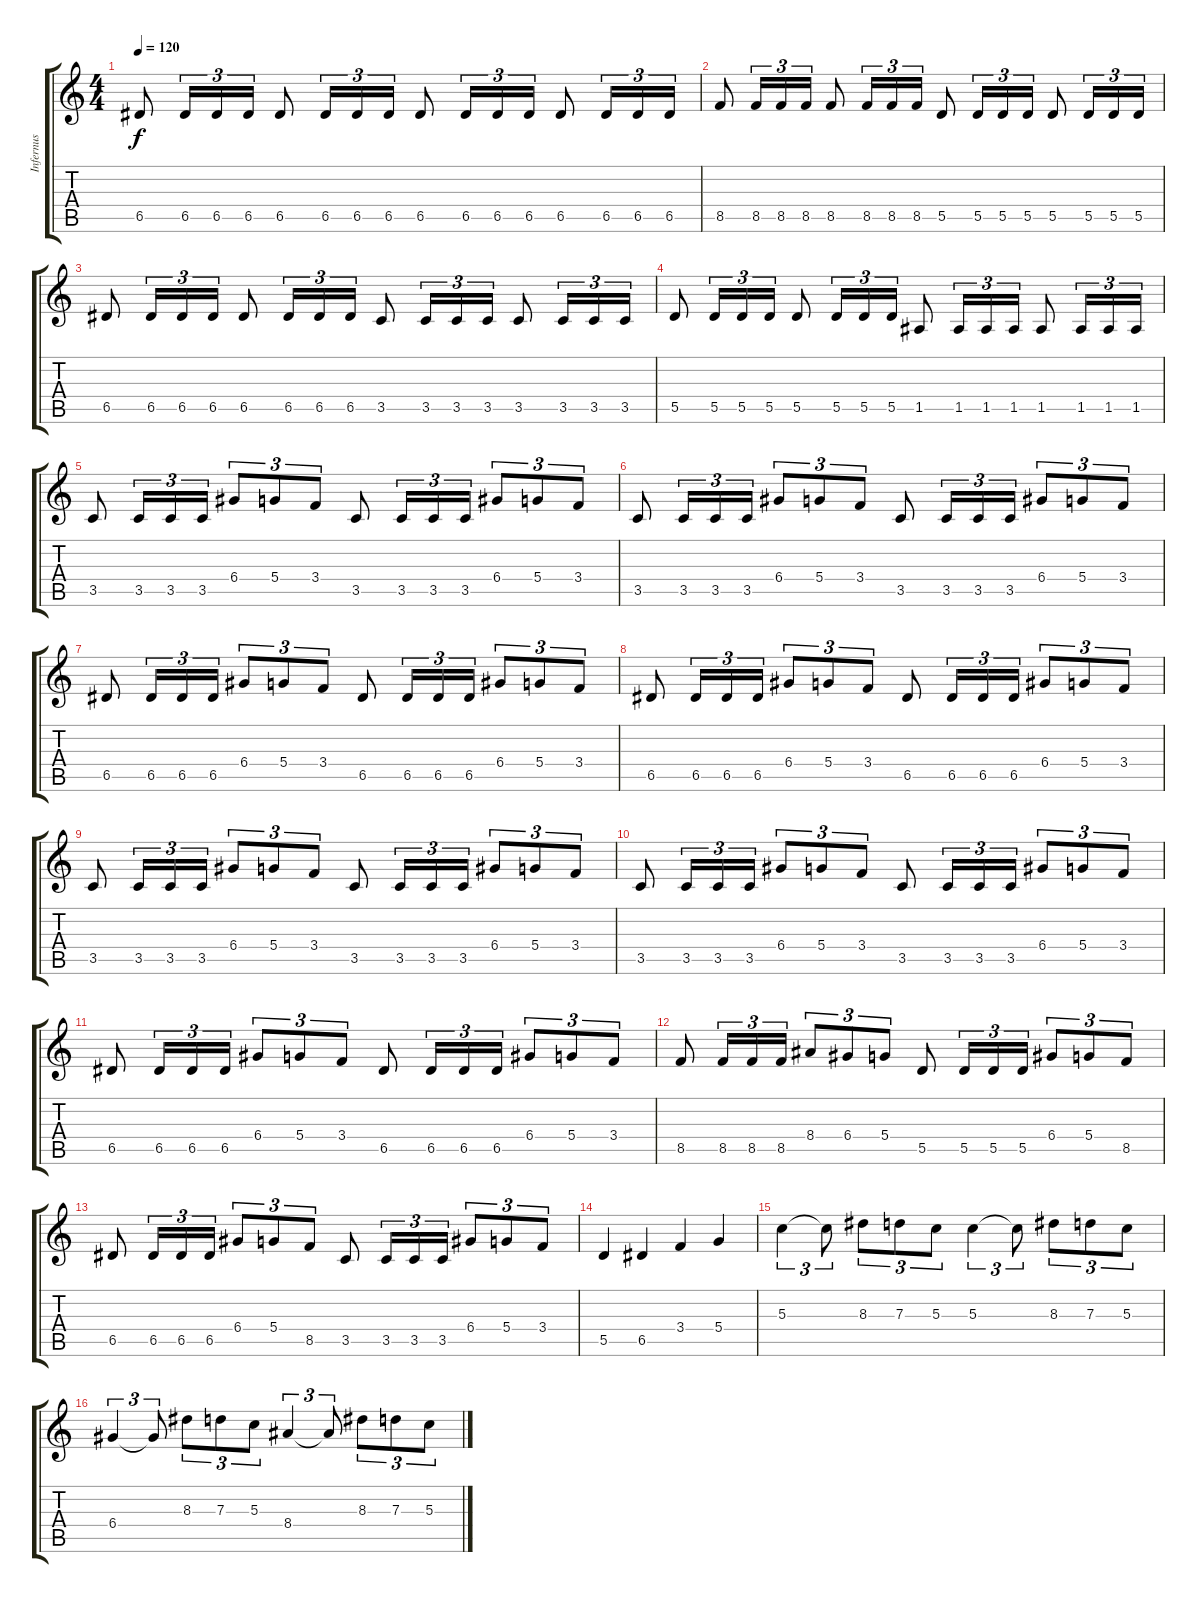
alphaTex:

\track ("Infernus" "Infernus") {instrument distortionguitar}
\staff {score tabs}
\tuning (E4 B3 G3 D3 A2 E2) {hide}
\ts (4 4)
\tempo 120
\clef g2
\ks c
6.5.8{dy f} 6.5.16{tu (3 2)} 6.5.16{tu (3 2)} 6.5.16{tu (3 2)} 6.5.8 6.5.16{tu (3 2)} 6.5.16{tu (3 2)} 6.5.16{tu (3 2)} 6.5.8 6.5.16{tu (3 2)} 6.5.16{tu (3 2)} 6.5.16{tu (3 2)} 6.5.8 6.5.16{tu (3 2)} 6.5.16{tu (3 2)} 6.5.16{tu (3 2)} |
8.5.8 8.5.16{tu (3 2)} 8.5.16{tu (3 2)} 8.5.16{tu (3 2)} 8.5.8 8.5.16{tu (3 2)} 8.5.16{tu (3 2)} 8.5.16{tu (3 2)} 5.5.8 5.5.16{tu (3 2)} 5.5.16{tu (3 2)} 5.5.16{tu (3 2)} 5.5.8 5.5.16{tu (3 2)} 5.5.16{tu (3 2)} 5.5.16{tu (3 2)} |
6.5.8 6.5.16{tu (3 2)} 6.5.16{tu (3 2)} 6.5.16{tu (3 2)} 6.5.8 6.5.16{tu (3 2)} 6.5.16{tu (3 2)} 6.5.16{tu (3 2)} 3.5.8 3.5.16{tu (3 2)} 3.5.16{tu (3 2)} 3.5.16{tu (3 2)} 3.5.8 3.5.16{tu (3 2)} 3.5.16{tu (3 2)} 3.5.16{tu (3 2)} |
5.5.8 5.5.16{tu (3 2)} 5.5.16{tu (3 2)} 5.5.16{tu (3 2)} 5.5.8 5.5.16{tu (3 2)} 5.5.16{tu (3 2)} 5.5.16{tu (3 2)} 1.5.8 1.5.16{tu (3 2)} 1.5.16{tu (3 2)} 1.5.16{tu (3 2)} 1.5.8 1.5.16{tu (3 2)} 1.5.16{tu (3 2)} 1.5.16{tu (3 2)} |
3.5.8 3.5.16{tu (3 2)} 3.5.16{tu (3 2)} 3.5.16{tu (3 2)} 6.4.8{tu (3 2)} 5.4.8{tu (3 2)} 3.4.8{tu (3 2)} 3.5.8 3.5.16{tu (3 2)} 3.5.16{tu (3 2)} 3.5.16{tu (3 2)} 6.4.8{tu (3 2)} 5.4.8{tu (3 2)} 3.4.8{tu (3 2)} |
3.5.8 3.5.16{tu (3 2)} 3.5.16{tu (3 2)} 3.5.16{tu (3 2)} 6.4.8{tu (3 2)} 5.4.8{tu (3 2)} 3.4.8{tu (3 2)} 3.5.8 3.5.16{tu (3 2)} 3.5.16{tu (3 2)} 3.5.16{tu (3 2)} 6.4.8{tu (3 2)} 5.4.8{tu (3 2)} 3.4.8{tu (3 2)} |
6.5.8 6.5.16{tu (3 2)} 6.5.16{tu (3 2)} 6.5.16{tu (3 2)} 6.4.8{tu (3 2)} 5.4.8{tu (3 2)} 3.4.8{tu (3 2)} 6.5.8 6.5.16{tu (3 2)} 6.5.16{tu (3 2)} 6.5.16{tu (3 2)} 6.4.8{tu (3 2)} 5.4.8{tu (3 2)} 3.4.8{tu (3 2)} |
6.5.8 6.5.16{tu (3 2)} 6.5.16{tu (3 2)} 6.5.16{tu (3 2)} 6.4.8{tu (3 2)} 5.4.8{tu (3 2)} 3.4.8{tu (3 2)} 6.5.8 6.5.16{tu (3 2)} 6.5.16{tu (3 2)} 6.5.16{tu (3 2)} 6.4.8{tu (3 2)} 5.4.8{tu (3 2)} 3.4.8{tu (3 2)} |
3.5.8 3.5.16{tu (3 2)} 3.5.16{tu (3 2)} 3.5.16{tu (3 2)} 6.4.8{tu (3 2)} 5.4.8{tu (3 2)} 3.4.8{tu (3 2)} 3.5.8 3.5.16{tu (3 2)} 3.5.16{tu (3 2)} 3.5.16{tu (3 2)} 6.4.8{tu (3 2)} 5.4.8{tu (3 2)} 3.4.8{tu (3 2)} |
3.5.8 3.5.16{tu (3 2)} 3.5.16{tu (3 2)} 3.5.16{tu (3 2)} 6.4.8{tu (3 2)} 5.4.8{tu (3 2)} 3.4.8{tu (3 2)} 3.5.8 3.5.16{tu (3 2)} 3.5.16{tu (3 2)} 3.5.16{tu (3 2)} 6.4.8{tu (3 2)} 5.4.8{tu (3 2)} 3.4.8{tu (3 2)} |
6.5.8 6.5.16{tu (3 2)} 6.5.16{tu (3 2)} 6.5.16{tu (3 2)} 6.4.8{tu (3 2)} 5.4.8{tu (3 2)} 3.4.8{tu (3 2)} 6.5.8 6.5.16{tu (3 2)} 6.5.16{tu (3 2)} 6.5.16{tu (3 2)} 6.4.8{tu (3 2)} 5.4.8{tu (3 2)} 3.4.8{tu (3 2)} |
8.5.8 8.5.16{tu (3 2)} 8.5.16{tu (3 2)} 8.5.16{tu (3 2)} 8.4.8{tu (3 2)} 6.4.8{tu (3 2)} 5.4.8{tu (3 2)} 5.5.8 5.5.16{tu (3 2)} 5.5.16{tu (3 2)} 5.5.16{tu (3 2)} 6.4.8{tu (3 2)} 5.4.8{tu (3 2)} 8.5.8{tu (3 2)} |
6.5.8 6.5.16{tu (3 2)} 6.5.16{tu (3 2)} 6.5.16{tu (3 2)} 6.4.8{tu (3 2)} 5.4.8{tu (3 2)} 8.5.8{tu (3 2)} 3.5.8 3.5.16{tu (3 2)} 3.5.16{tu (3 2)} 3.5.16{tu (3 2)} 6.4.8{tu (3 2)} 5.4.8{tu (3 2)} 3.4.8{tu (3 2)} |
5.5.4 6.5.4 3.4.4 5.4.4 |
5.3.4{tu (3 2)} 5.3{t}.8{tu (3 2)} 8.3.8{tu (3 2)} 7.3.8{tu (3 2)} 5.3.8{tu (3 2)} 5.3.4{tu (3 2)} 5.3{t}.8{tu (3 2)} 8.3.8{tu (3 2)} 7.3.8{tu (3 2)} 5.3.8{tu (3 2)} |
6.4.4{tu (3 2)} 6.4{t}.8{tu (3 2)} 8.3.8{tu (3 2)} 7.3.8{tu (3 2)} 5.3.8{tu (3 2)} 8.4.4{tu (3 2)} 8.4{t}.8{tu (3 2)} 8.3.8{tu (3 2)} 7.3.8{tu (3 2)} 5.3.8{tu (3 2)}
